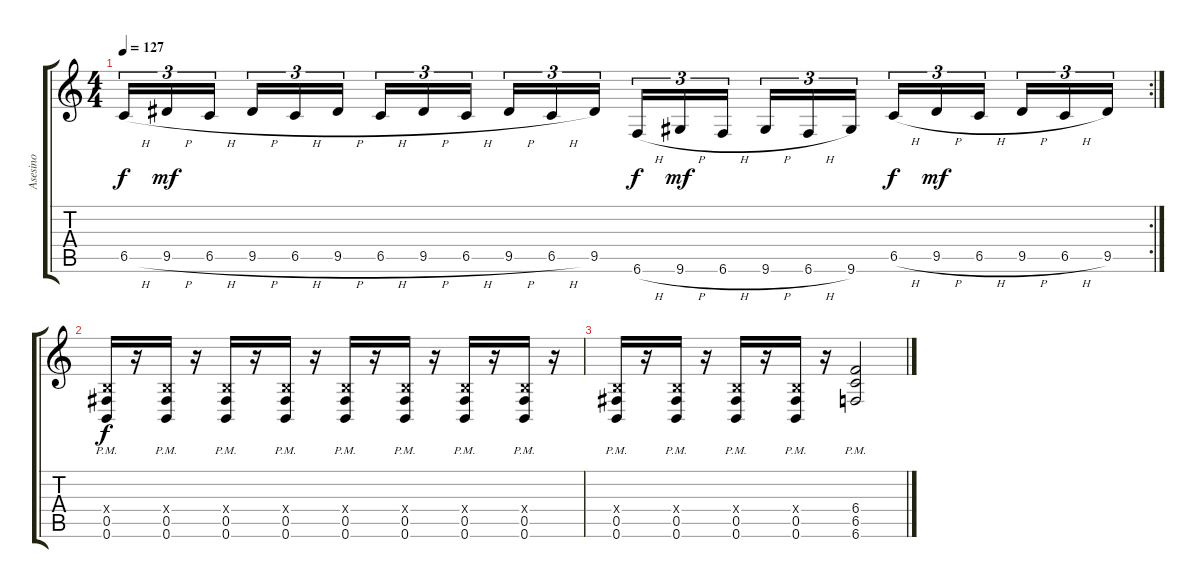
\track ("Asesino" "Asesino") {instrument distortionguitar}
\staff {score tabs}
\tuning (Db4 Ab3 E3 B2 Gb2 B1) {hide}
\rc 2
\ts (4 4)
\tempo 127
\clef g2
\ks c
6.5{h}.16{tu (3 2) dy f} 9.5{h}.16{tu (3 2) dy mf} 6.5{h}.16{tu (3 2)} 9.5{h}.16{tu (3 2)} 6.5{h}.16{tu (3 2)} 9.5{h}.16{tu (3 2)} 6.5{h}.16{tu (3 2)} 9.5{h}.16{tu (3 2)} 6.5{h}.16{tu (3 2)} 9.5{h}.16{tu (3 2)} 6.5{h}.16{tu (3 2)} 9.5.16{tu (3 2)} 6.6{h}.16{tu (3 2) dy f} 9.6{h}.16{tu (3 2) dy mf} 6.6{h}.16{tu (3 2)} 9.6{h}.16{tu (3 2)} 6.6{h}.16{tu (3 2)} 9.6.16{tu (3 2)} 6.5{h}.16{tu (3 2) dy f} 9.5{h}.16{tu (3 2) dy mf} 6.5{h}.16{tu (3 2)} 9.5{h}.16{tu (3 2)} 6.5{h}.16{tu (3 2)} 9.5.16{tu (3 2)} |
(0.4{x} 0.5{pm} 0.6).16{dy f} r.16 (0.4{x} 0.5{pm} 0.6).16 r.16 (0.4{x} 0.5{pm} 0.6).16 r.16 (0.4{x} 0.5{pm} 0.6).16 r.16 (0.4{x} 0.5{pm} 0.6).16 r.16 (0.4{x} 0.5{pm} 0.6).16 r.16 (0.4{x} 0.5{pm} 0.6).16 r.16 (0.4{x} 0.5{pm} 0.6).16 r.16 |
(0.4{x} 0.5{pm} 0.6).16 r.16 (0.4{x} 0.5{pm} 0.6).16 r.16 (0.4{x} 0.5{pm} 0.6).16 r.16 (0.4{x} 0.5{pm} 0.6).16 r.16 (6.4 6.5{pm} 6.6).2
